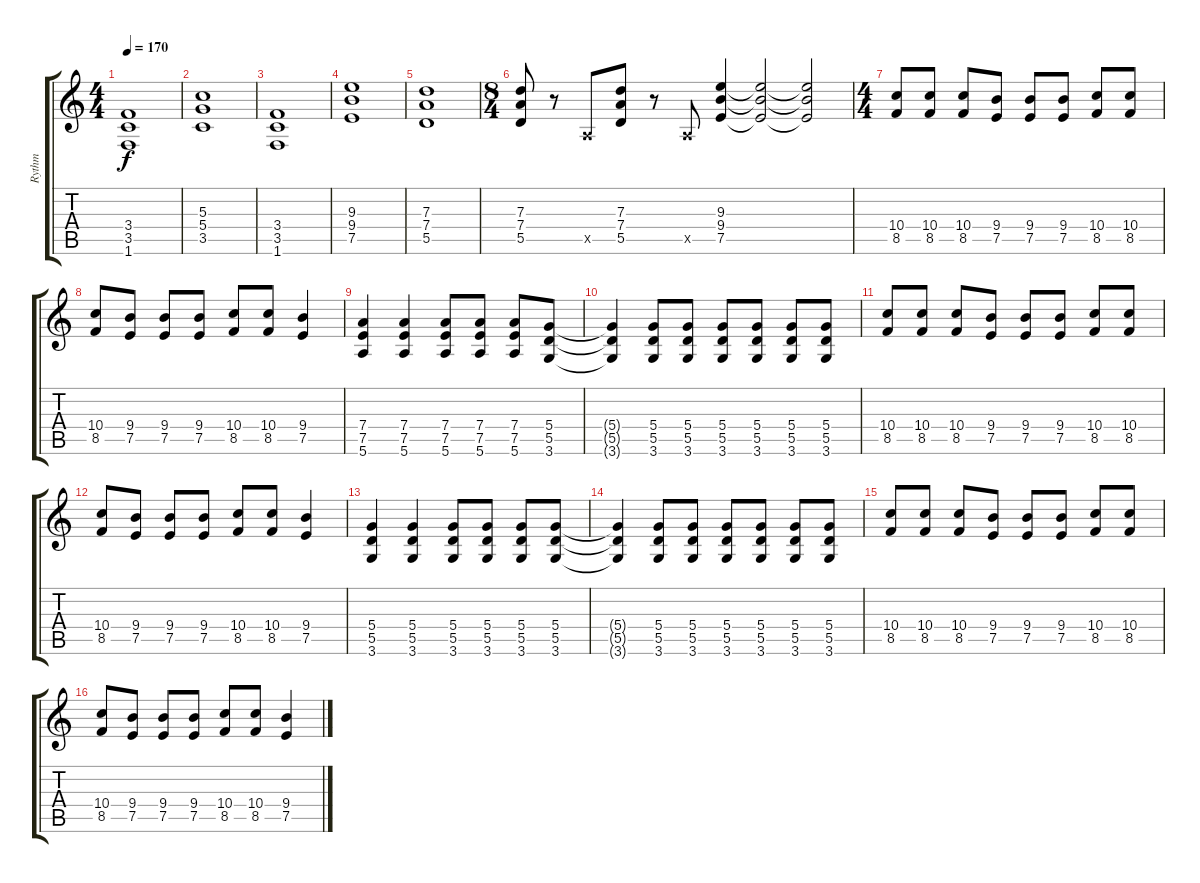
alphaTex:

\track ("Rythm" "Rythm") {instrument overdrivenguitar}
\staff {score tabs}
\tuning (E4 B3 G3 D3 A2 E2) {hide}
\ts (4 4)
\tempo 170
\clef g2
\ks c
(3.4 3.5 1.6).1{dy f} |
(5.3 5.4 3.5).1 |
(3.4 3.5 1.6).1 |
(9.3 9.4 7.5).1 |
(7.3 7.4 5.5).1 |
\ts (8 4)
(7.3 7.4 5.5).8 r.8 0.5{x}.8 (7.3 7.4 5.5).8 r.8 0.5{x}.8 (9.3 9.4 7.5).4 (9.3{t} 9.4{t} 7.5{t}).2 (9.3{t} 9.4{t} 7.5{t}).2 |
\ts (4 4)
(10.4 8.5).8 (10.4 8.5).8 (10.4 8.5).8 (9.4 7.5).8 (9.4 7.5).8 (9.4 7.5).8 (10.4 8.5).8 (10.4 8.5).8 |
(10.4 8.5).8 (9.4 7.5).8 (9.4 7.5).8 (9.4 7.5).8 (10.4 8.5).8 (10.4 8.5).8 (9.4 7.5).4 |
(7.4 7.5 5.6).4 (7.4 7.5 5.6).4 (7.4 7.5 5.6).8 (7.4 7.5 5.6).8 (7.4 7.5 5.6).8 (5.4 5.5 3.6).8 |
(5.4{t} 5.5{t} 3.6{t}).4 (5.4 5.5 3.6).8 (5.4 5.5 3.6).8 (5.4 5.5 3.6).8 (5.4 5.5 3.6).8 (5.4 5.5 3.6).8 (5.4 5.5 3.6).8 |
(10.4 8.5).8 (10.4 8.5).8 (10.4 8.5).8 (9.4 7.5).8 (9.4 7.5).8 (9.4 7.5).8 (10.4 8.5).8 (10.4 8.5).8 |
(10.4 8.5).8 (9.4 7.5).8 (9.4 7.5).8 (9.4 7.5).8 (10.4 8.5).8 (10.4 8.5).8 (9.4 7.5).4 |
(5.4 5.5 3.6).4 (5.4 5.5 3.6).4 (5.4 5.5 3.6).8 (5.4 5.5 3.6).8 (5.4 5.5 3.6).8 (5.4 5.5 3.6).8 |
(5.4{t} 5.5{t} 3.6{t}).4 (5.4 5.5 3.6).8 (5.4 5.5 3.6).8 (5.4 5.5 3.6).8 (5.4 5.5 3.6).8 (5.4 5.5 3.6).8 (5.4 5.5 3.6).8 |
(10.4 8.5).8 (10.4 8.5).8 (10.4 8.5).8 (9.4 7.5).8 (9.4 7.5).8 (9.4 7.5).8 (10.4 8.5).8 (10.4 8.5).8 |
(10.4 8.5).8 (9.4 7.5).8 (9.4 7.5).8 (9.4 7.5).8 (10.4 8.5).8 (10.4 8.5).8 (9.4 7.5).4
